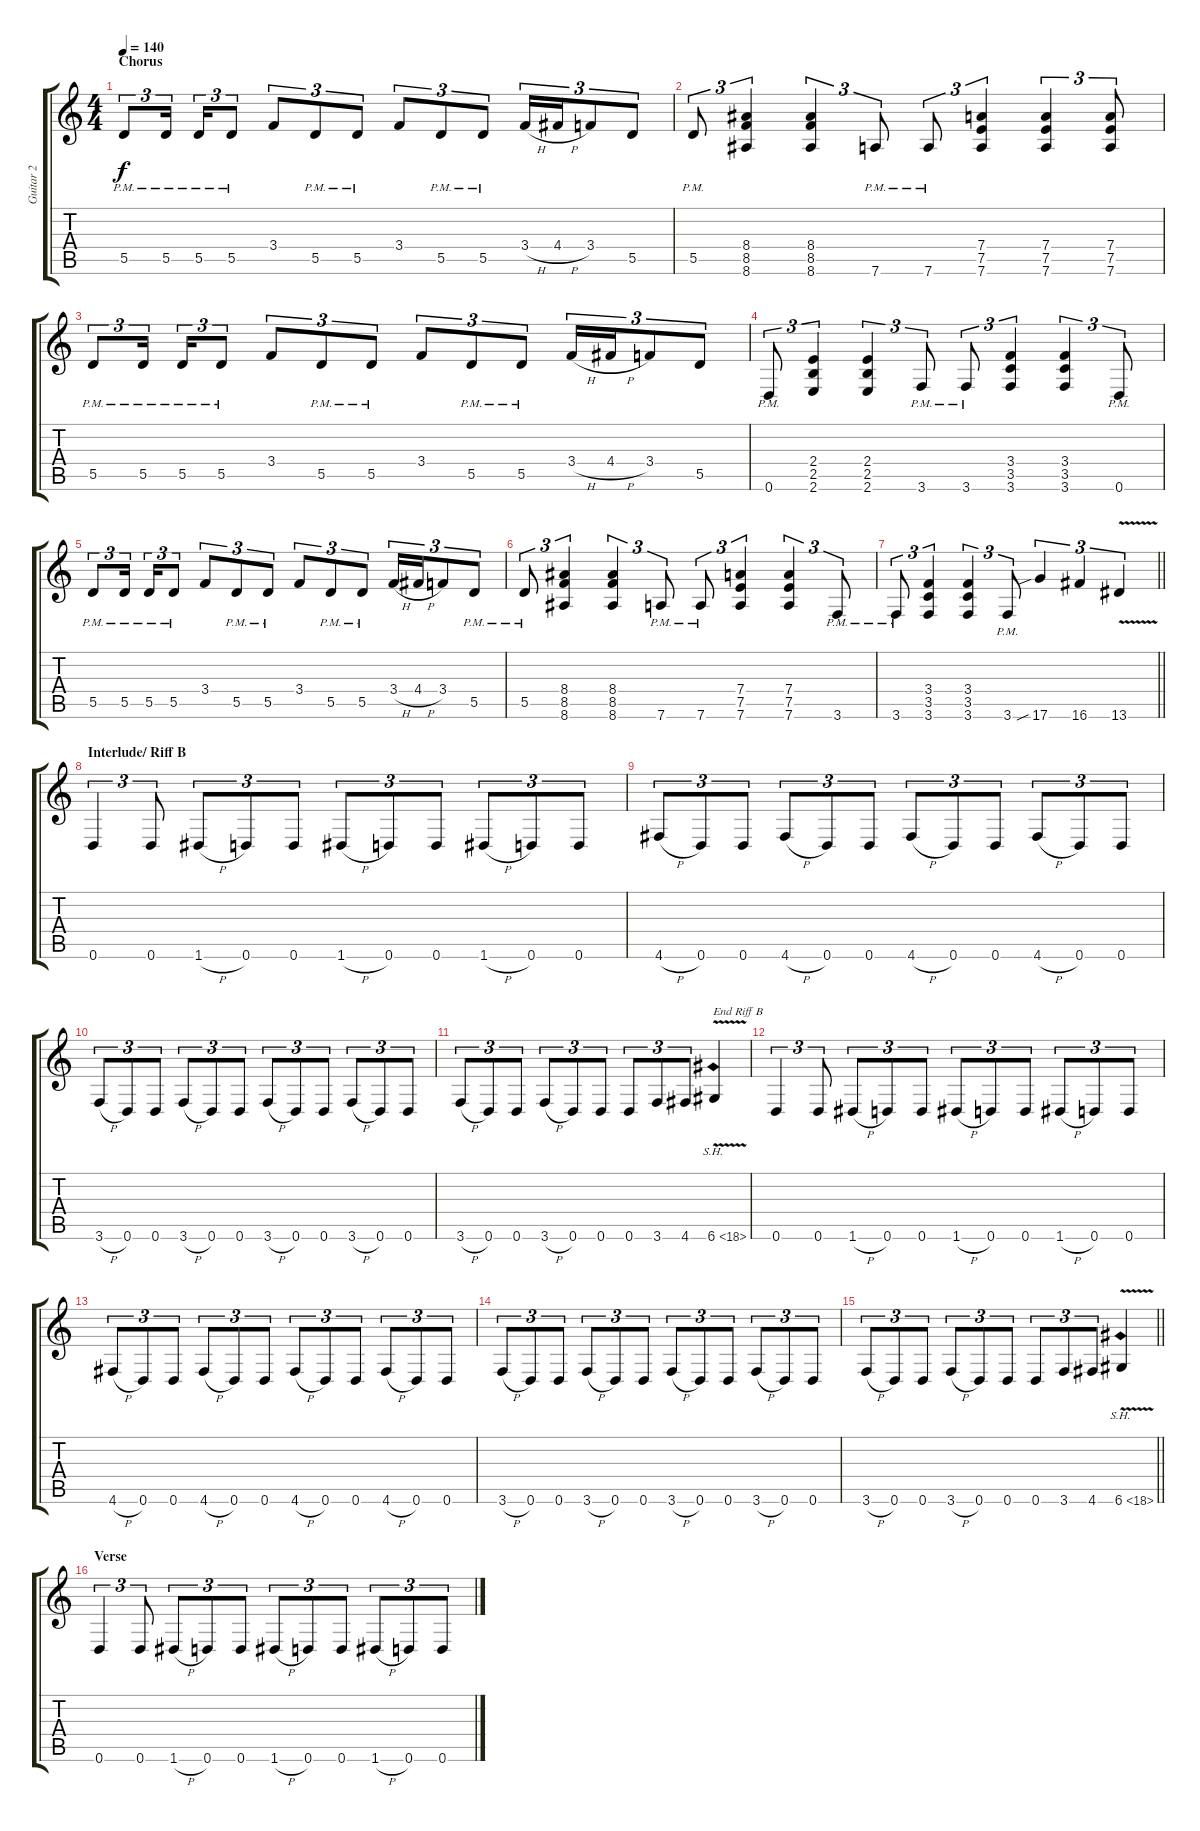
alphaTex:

\track ("Guitar 2" "Guitar 2") {instrument distortionguitar}
\staff {score tabs}
\tuning (E4 B3 G3 D3 A2 D2) {hide}
\ts (4 4)
\section ("" "Chorus")
\tempo 140
\clef g2
\ks c
5.5{pm}.8{tu (3 2) dy f} 5.5{pm}.16{tu (3 2) beam splitsecondary} 5.5{pm}.16{tu (3 2)} 5.5{pm}.8{tu (3 2)} 3.4.8{tu (3 2)} 5.5{pm}.8{tu (3 2)} 5.5{pm}.8{tu (3 2)} 3.4.8{tu (3 2)} 5.5{pm}.8{tu (3 2)} 5.5{pm}.8{tu (3 2)} 3.4{h}.16{tu (3 2)} 4.4{h}.16{tu (3 2)} 3.4.8{tu (3 2)} 5.5.8{tu (3 2)} |
5.5{pm}.8{tu (3 2)} (8.4 8.5 8.6).4{tu (3 2)} (8.4 8.5 8.6).4{tu (3 2)} 7.6{pm}.8{tu (3 2)} 7.6{pm}.8{tu (3 2)} (7.4 7.5 7.6).4{tu (3 2)} (7.4 7.5 7.6).4{tu (3 2)} (7.4 7.5 7.6).8{tu (3 2)} |
5.5{pm}.8{tu (3 2)} 5.5{pm}.16{tu (3 2) beam splitsecondary} 5.5{pm}.16{tu (3 2)} 5.5{pm}.8{tu (3 2)} 3.4.8{tu (3 2)} 5.5{pm}.8{tu (3 2)} 5.5{pm}.8{tu (3 2)} 3.4.8{tu (3 2)} 5.5{pm}.8{tu (3 2)} 5.5{pm}.8{tu (3 2)} 3.4{h}.16{tu (3 2)} 4.4{h}.16{tu (3 2)} 3.4.8{tu (3 2)} 5.5.8{tu (3 2)} |
0.6{pm}.8{tu (3 2)} (2.4 2.5 2.6).4{tu (3 2)} (2.4 2.5 2.6).4{tu (3 2)} 3.6{pm}.8{tu (3 2)} 3.6{pm}.8{tu (3 2)} (3.4 3.5 3.6).4{tu (3 2)} (3.4 3.5 3.6).4{tu (3 2)} 0.6{pm}.8{tu (3 2)} |
5.5{pm}.8{tu (3 2)} 5.5{pm}.16{tu (3 2) beam splitsecondary} 5.5{pm}.16{tu (3 2)} 5.5{pm}.8{tu (3 2)} 3.4.8{tu (3 2)} 5.5{pm}.8{tu (3 2)} 5.5{pm}.8{tu (3 2)} 3.4.8{tu (3 2)} 5.5{pm}.8{tu (3 2)} 5.5{pm}.8{tu (3 2)} 3.4{h}.16{tu (3 2)} 4.4{h}.16{tu (3 2)} 3.4.8{tu (3 2)} 5.5{pm}.8{tu (3 2)} |
5.5{pm}.8{tu (3 2)} (8.4 8.5 8.6).4{tu (3 2)} (8.4 8.5 8.6).4{tu (3 2)} 7.6{pm}.8{tu (3 2)} 7.6{pm}.8{tu (3 2)} (7.4 7.5 7.6).4{tu (3 2)} (7.4 7.5 7.6).4{tu (3 2)} 3.6{pm}.8{tu (3 2)} |
\barLineRight lightlight
3.6{pm}.8{tu (3 2)} (3.4 3.5 3.6).4{tu (3 2)} (3.4 3.5 3.6).4{tu (3 2)} 3.6{pm}.8{tu (3 2)} 17.6{sib}.4{tu (3 2)} 16.6.4{tu (3 2)} 13.6{v}.4{tu (3 2)} |
\section ("" "Interlude/ Riff B")
0.6.4{tu (3 2)} 0.6.8{tu (3 2)} 1.6{h}.8{tu (3 2)} 0.6.8{tu (3 2)} 0.6.8{tu (3 2)} 1.6{h}.8{tu (3 2)} 0.6.8{tu (3 2)} 0.6.8{tu (3 2)} 1.6{h}.8{tu (3 2)} 0.6.8{tu (3 2)} 0.6.8{tu (3 2)} |
4.6{h}.8{tu (3 2)} 0.6.8{tu (3 2)} 0.6.8{tu (3 2)} 4.6{h}.8{tu (3 2)} 0.6.8{tu (3 2)} 0.6.8{tu (3 2)} 4.6{h}.8{tu (3 2)} 0.6.8{tu (3 2)} 0.6.8{tu (3 2)} 4.6{h}.8{tu (3 2)} 0.6.8{tu (3 2)} 0.6.8{tu (3 2)} |
3.6{h}.8{tu (3 2)} 0.6.8{tu (3 2)} 0.6.8{tu (3 2)} 3.6{h}.8{tu (3 2)} 0.6.8{tu (3 2)} 0.6.8{tu (3 2)} 3.6{h}.8{tu (3 2)} 0.6.8{tu (3 2)} 0.6.8{tu (3 2)} 3.6{h}.8{tu (3 2)} 0.6.8{tu (3 2)} 0.6.8{tu (3 2)} |
3.6{h}.8{tu (3 2)} 0.6.8{tu (3 2)} 0.6.8{tu (3 2)} 3.6{h}.8{tu (3 2)} 0.6.8{tu (3 2)} 0.6.8{tu (3 2)} 0.6.8{tu (3 2)} 3.6.8{tu (3 2)} 4.6.8{tu (3 2)} 6.6{sh 12 v}.4{txt "End Riff B"} |
0.6.4{tu (3 2)} 0.6.8{tu (3 2)} 1.6{h}.8{tu (3 2)} 0.6.8{tu (3 2)} 0.6.8{tu (3 2)} 1.6{h}.8{tu (3 2)} 0.6.8{tu (3 2)} 0.6.8{tu (3 2)} 1.6{h}.8{tu (3 2)} 0.6.8{tu (3 2)} 0.6.8{tu (3 2)} |
4.6{h}.8{tu (3 2)} 0.6.8{tu (3 2)} 0.6.8{tu (3 2)} 4.6{h}.8{tu (3 2)} 0.6.8{tu (3 2)} 0.6.8{tu (3 2)} 4.6{h}.8{tu (3 2)} 0.6.8{tu (3 2)} 0.6.8{tu (3 2)} 4.6{h}.8{tu (3 2)} 0.6.8{tu (3 2)} 0.6.8{tu (3 2)} |
3.6{h}.8{tu (3 2)} 0.6.8{tu (3 2)} 0.6.8{tu (3 2)} 3.6{h}.8{tu (3 2)} 0.6.8{tu (3 2)} 0.6.8{tu (3 2)} 3.6{h}.8{tu (3 2)} 0.6.8{tu (3 2)} 0.6.8{tu (3 2)} 3.6{h}.8{tu (3 2)} 0.6.8{tu (3 2)} 0.6.8{tu (3 2)} |
\barLineRight lightlight
3.6{h}.8{tu (3 2)} 0.6.8{tu (3 2)} 0.6.8{tu (3 2)} 3.6{h}.8{tu (3 2)} 0.6.8{tu (3 2)} 0.6.8{tu (3 2)} 0.6.8{tu (3 2)} 3.6.8{tu (3 2)} 4.6.8{tu (3 2)} 6.6{sh 12 v}.4 |
\section ("" "Verse")
0.6.4{tu (3 2)} 0.6.8{tu (3 2)} 1.6{h}.8{tu (3 2)} 0.6.8{tu (3 2)} 0.6.8{tu (3 2)} 1.6{h}.8{tu (3 2)} 0.6.8{tu (3 2)} 0.6.8{tu (3 2)} 1.6{h}.8{tu (3 2)} 0.6.8{tu (3 2)} 0.6.8{tu (3 2)}
